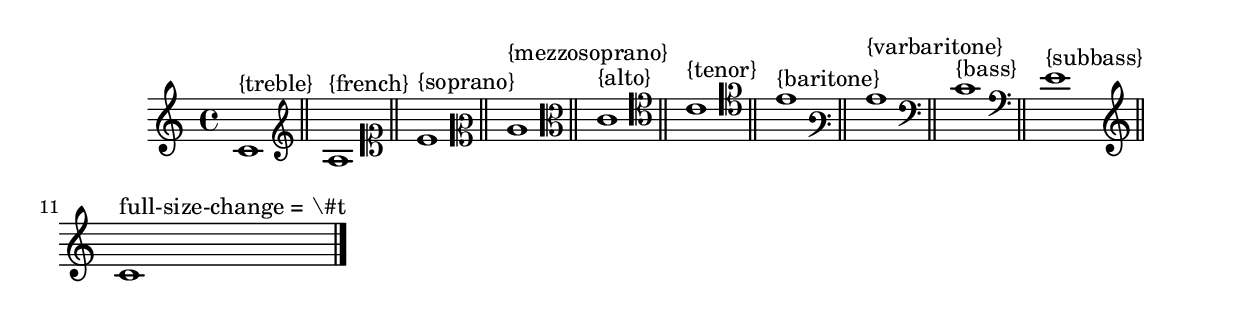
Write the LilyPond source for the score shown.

\version "2.1.22"

\header{

    texidoc=" Clefs with @code{full-size-change} should be typeset in
full size. For octaviated clefs, the ``8'' should appear closely above
or below the clef respectively."

}



\score {
       \notes{ 
       
         \clef "treble" c'1^"{treble}" \bar "||"
         \clef "french"c'1^"{french}" \bar "||"
         \clef "soprano"c'1^"{soprano}" \bar "||"
         \clef "mezzosoprano"c'1^"{mezzosoprano}" \bar "||"
         \clef "alto"c'1^"{alto}" \bar "||"
         \clef "tenor"c'1^"{tenor}" \bar "||"
         \clef "baritone"c'1^"{baritone}" \bar "||"
         \clef "varbaritone"c'1^"{varbaritone}" \bar "||"
         \clef "bass"c'1^"{bass}" \bar "||"
         \clef "subbass"c'1^"{subbass}" \bar "||"
	 \override Staff.Clef  #'full-size-change = ##t 
         \clef "treble" c'1^"full-size-change = \#t" \bar "|."
         }
         \paper{
	  raggedright = ##t
         }
}

